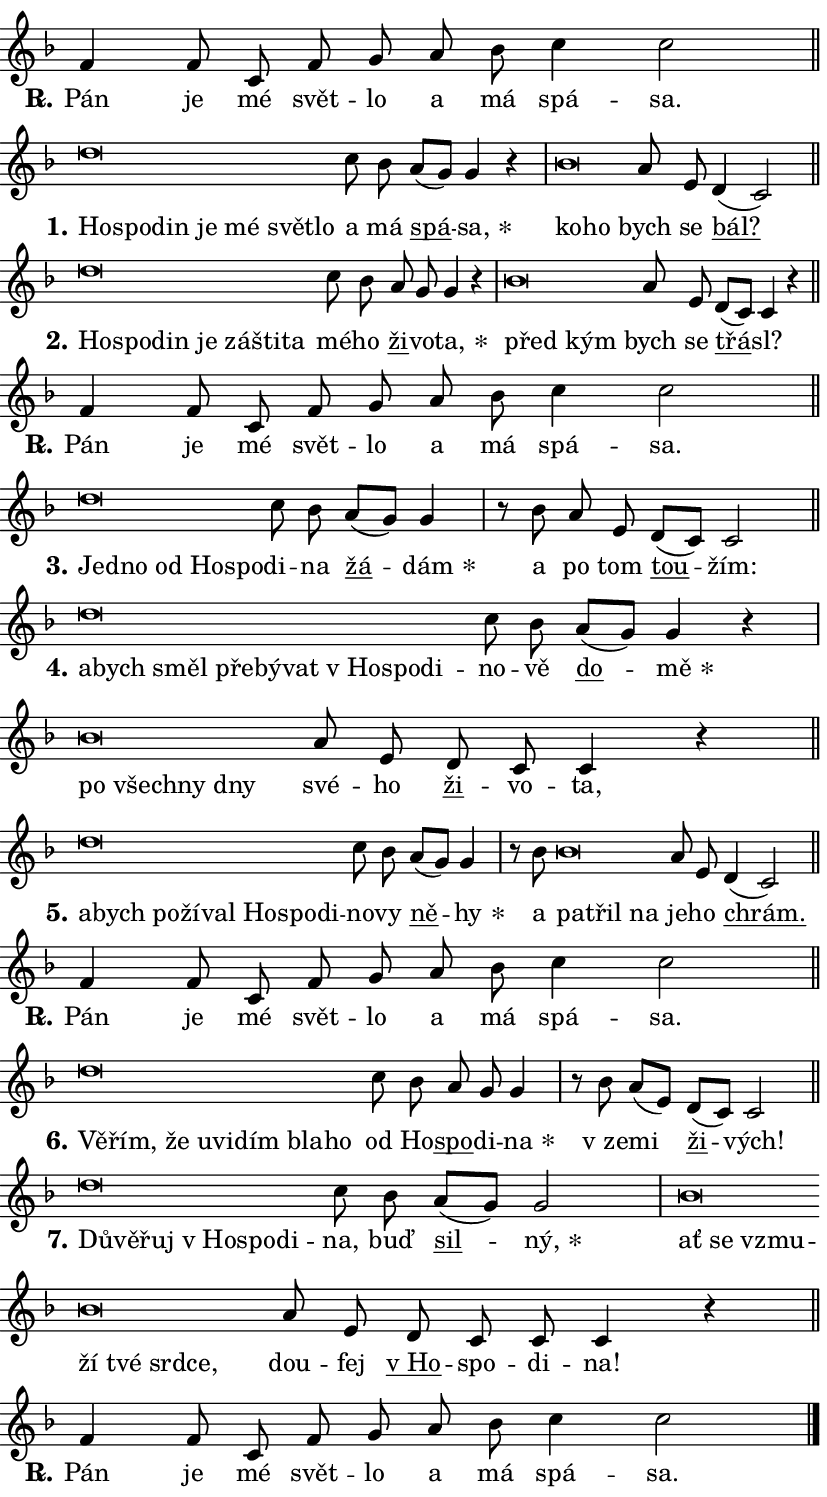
\version "2.24.0"
\header { tagline = "" }
\paper {
  indent = 0\cm
  top-margin = 0\cm
  right-margin = 0.13\cm % to fit lyric hyphens
  bottom-margin = 0\cm
  left-margin = 0\cm
  paper-width = 14\cm
  page-breaking = #ly:one-page-breaking
  system-system-spacing.basic-distance = #11
  score-system-spacing.basic-distance = #11
  ragged-last = ##f
}


%% Author: Thomas Morley
%% https://lists.gnu.org/archive/html/lilypond-user/2020-05/msg00002.html
#(define (line-position grob)
"Returns position of @var[grob} in current system:
   @code{'start}, if at first time-step
   @code{'end}, if at last time-step
   @code{'middle} otherwise
"
  (let* ((col (ly:item-get-column grob))
         (ln (ly:grob-object col 'left-neighbor))
         (rn (ly:grob-object col 'right-neighbor))
         (col-to-check-left (if (ly:grob? ln) ln col))
         (col-to-check-right (if (ly:grob? rn) rn col))
         (break-dir-left
           (and
             (ly:grob-property col-to-check-left 'non-musical #f)
             (ly:item-break-dir col-to-check-left)))
         (break-dir-right
           (and
             (ly:grob-property col-to-check-right 'non-musical #f)
             (ly:item-break-dir col-to-check-right))))
        (cond ((eqv? 1 break-dir-left) 'start)
              ((eqv? -1 break-dir-right) 'end)
              (else 'middle))))

#(define (tranparent-at-line-position vctor)
  (lambda (grob)
  "Relying on @code{line-position} select the relevant enry from @var{vctor}.
Used to determine transparency,"
    (case (line-position grob)
      ((end) (not (vector-ref vctor 0)))
      ((middle) (not (vector-ref vctor 1)))
      ((start) (not (vector-ref vctor 2))))))

noteHeadBreakVisibility =
#(define-music-function (break-visibility)(vector?)
"Makes @code{NoteHead}s transparent relying on @var{break-visibility}"
#{
  \override NoteHead.transparent =
    #(tranparent-at-line-position break-visibility)
#})

#(define delete-ledgers-for-transparent-note-heads
  (lambda (grob)
    "Reads whether a @code{NoteHead} is transparent.
If so this @code{NoteHead} is removed from @code{'note-heads} from
@var{grob}, which is supposed to be @code{LedgerLineSpanner}.
As a result ledgers are not printed for this @code{NoteHead}"
    (let* ((nhds-array (ly:grob-object grob 'note-heads))
           (nhds-list
             (if (ly:grob-array? nhds-array)
                 (ly:grob-array->list nhds-array)
                 '()))
           ;; Relies on the transparent-property being done before
           ;; Staff.LedgerLineSpanner.after-line-breaking is executed.
           ;; This is fragile ...
           (to-keep
             (remove
               (lambda (nhd)
                 (ly:grob-property nhd 'transparent #f))
               nhds-list)))
      ;; TODO find a better method to iterate over grob-arrays, similiar
      ;; to filter/remove etc for lists
      ;; For now rebuilt from scratch
      (set! (ly:grob-object grob 'note-heads)  '())
      (for-each
        (lambda (nhd)
          (ly:pointer-group-interface::add-grob grob 'note-heads nhd))
        to-keep))))

squashNotes = {
  \override NoteHead.X-extent = #'(-0.2 . 0.2)
  \override NoteHead.Y-extent = #'(-0.75 . 0)
  \override NoteHead.stencil =
    #(lambda (grob)
       (let ((pos (ly:grob-property grob 'staff-position)))
         (begin
           (if (< pos -7) (display "ERROR: Lower brevis then expected\n") (display ""))
           (if (<= pos -6) ly:text-interface::print ly:note-head::print))))
}
unSquashNotes = {
  \revert NoteHead.X-extent
  \revert NoteHead.Y-extent
  \revert NoteHead.stencil
}

hideNotes = \noteHeadBreakVisibility #begin-of-line-visible
unHideNotes = \noteHeadBreakVisibility #all-visible

% work-around for resetting accidentals
% https://lilypond.org/doc/v2.23/Documentation/notation/displaying-rhythms#unmetered-music
cadenzaMeasure = {
  \cadenzaOff
  \partial 1024 s1024
  \cadenzaOn
}

#(define-markup-command (accent layout props text) (markup?)
  "Underline accented syllable"
  (interpret-markup layout props
    #{\markup \override #'(offset . 4.3) \underline { #text }#}))

responsum = \markup \concat {
  "R" \hspace #-1.05 \path #0.1 #'((moveto 0 0.07) (lineto 0.9 0.8)) \hspace #0.05 "."
}

spaceSize = #0.6828661417322834 % exact space size for TeX Gyre Schola

\layout {
  \context {
    \Staff
    \remove "Time_signature_engraver"
    \override LedgerLineSpanner.after-line-breaking = #delete-ledgers-for-transparent-note-heads
  }
  \context {
    \Lyrics {
      \override LyricSpace.minimum-distance = \spaceSize
      \override LyricText.font-name = #"TeX Gyre Schola"
      \override LyricText.font-size = 1
      \override StanzaNumber.font-name = #"TeX Gyre Schola Bold"
      \override StanzaNumber.font-size = 1
    }
  }
  \context {
    \Score 
    \override NoteHead.text =
      #(lambda (grob) 
        (let ((pos (ly:grob-property grob 'staff-position)))
          #{\markup {
            \combine
              \halign #-0.55 \raise #(if (= pos -6) 0 0.5) \override #'(thickness . 2) \draw-line #'(3.2 . 0)
              \musicglyph "noteheads.sM1"
          }#}))
  }
}

% magnetic-lyrics.ily
%
%   written by
%     Jean Abou Samra <jean@abou-samra.fr>
%     Werner Lemberg <wl@gnu.org>
%
%   adapted by
%     Jiri Hon <jiri.hon@gmail.com>
%
% Version 2022-Apr-15

% https://www.mail-archive.com/lilypond-user@gnu.org/msg149350.html

#(define (Left_hyphen_pointer_engraver context)
   "Collect syllable-hyphen-syllable occurrences in lyrics and store
them in properties.  This engraver only looks to the left.  For
example, if the lyrics input is @code{foo -- bar}, it does the
following.

@itemize @bullet
@item
Set the @code{text} property of the @code{LyricHyphen} grob between
@q{foo} and @q{bar} to @code{foo}.

@item
Set the @code{left-hyphen} property of the @code{LyricText} grob with
text @q{foo} to the @code{LyricHyphen} grob between @q{foo} and
@q{bar}.
@end itemize

Use this auxiliary engraver in combination with the
@code{lyric-@/text::@/apply-@/magnetic-@/offset!} hook."
   (let ((hyphen #f)
         (text #f))
     (make-engraver
      (acknowledgers
       ((lyric-syllable-interface engraver grob source-engraver)
        (set! text grob)))
      (end-acknowledgers
       ((lyric-hyphen-interface engraver grob source-engraver)
        ;(when (not (grob::has-interface grob 'lyric-space-interface))
          (set! hyphen grob)));)
      ((stop-translation-timestep engraver)
       (when (and text hyphen)
         (ly:grob-set-object! text 'left-hyphen hyphen))
       (set! text #f)
       (set! hyphen #f)))))

#(define (lyric-text::apply-magnetic-offset! grob)
   "If the space between two syllables is less than the value in
property @code{LyricText@/.details@/.squash-threshold}, move the right
syllable to the left so that it gets concatenated with the left
syllable.

Use this function as a hook for
@code{LyricText@/.after-@/line-@/breaking} if the
@code{Left_@/hyphen_@/pointer_@/engraver} is active."
   (let ((hyphen (ly:grob-object grob 'left-hyphen #f)))
     (when hyphen
       (let ((left-text (ly:spanner-bound hyphen LEFT)))
         (when (grob::has-interface left-text 'lyric-syllable-interface)
           (let* ((common (ly:grob-common-refpoint grob left-text X))
                  (this-x-ext (ly:grob-extent grob common X))
                  (left-x-ext
                   (begin
                     ;; Trigger magnetism for left-text.
                     (ly:grob-property left-text 'after-line-breaking)
                     (ly:grob-extent left-text common X)))
                  ;; `delta` is the gap width between two syllables.
                  (delta (- (interval-start this-x-ext)
                            (interval-end left-x-ext)))
                  (details (ly:grob-property grob 'details))
                  (threshold (assoc-get 'squash-threshold details 0.2)))
             (when (< delta threshold)
               (let* (;; We have to manipulate the input text so that
                      ;; ligatures crossing syllable boundaries are not
                      ;; disabled.  For languages based on the Latin
                      ;; script this is essentially a beautification.
                      ;; However, for non-Western scripts it can be a
                      ;; necessity.
                      (lt (ly:grob-property left-text 'text))
                      (rt (ly:grob-property grob 'text))
                      (is-space (grob::has-interface hyphen 'lyric-space-interface))
                      (space (if is-space " " ""))
                      (extra-delta (if is-space spaceSize 0))
                      ;; Append new syllable.
                      (ltrt-space (if (and (string? lt) (string? rt))
                                (string-append lt space rt)
                                (make-concat-markup (list lt space rt))))
                      ;; Right-align `ltrt` to the right side.
                      (ltrt-space-markup (grob-interpret-markup
                               grob
                               (make-translate-markup
                                (cons (interval-length this-x-ext) 0)
                                (make-right-align-markup ltrt-space)))))
                 (begin
                   ;; Don't print `left-text`.
                   (ly:grob-set-property! left-text 'stencil #f)
                   ;; Set text and stencil (which holds all collected
                   ;; syllables so far) and shift it to the left.
                   (ly:grob-set-property! grob 'text ltrt-space)
                   (ly:grob-set-property! grob 'stencil ltrt-space-markup)
                   (ly:grob-translate-axis! grob (- (- delta extra-delta)) X))))))))))


#(define (lyric-hyphen::displace-bounds-first grob)
   ;; Make very sure this callback isn't triggered too early.
   (let ((left (ly:spanner-bound grob LEFT))
         (right (ly:spanner-bound grob RIGHT)))
     (ly:grob-property left 'after-line-breaking)
     (ly:grob-property right 'after-line-breaking)
     (ly:lyric-hyphen::print grob)))

squashThreshold = #0.4

\layout {
  \context {
    \Lyrics
    \consists #Left_hyphen_pointer_engraver
    \override LyricText.after-line-breaking =
      #lyric-text::apply-magnetic-offset!
    \override LyricHyphen.stencil = #lyric-hyphen::displace-bounds-first
    \override LyricText.details.squash-threshold = \squashThreshold
    \override LyricHyphen.minimum-distance = 0
    \override LyricHyphen.minimum-length = \squashThreshold
  }
}

squashText = \override LyricText.details.squash-threshold = 9999
unSquashText = \override LyricText.details.squash-threshold = \squashThreshold

leftText = \override LyricText.self-alignment-X = #LEFT
unLeftText = \revert LyricText.self-alignment-X

starOffset = #(lambda (grob) 
                (let ((x_offset (ly:self-alignment-interface::aligned-on-x-parent grob)))
                  (if (= x_offset 0) 0 (+ x_offset 1.2))))

star = #(define-music-function (syllable)(string?)
"Append star separator at the end of a syllable"
#{
  \once \override LyricText.X-offset = #starOffset
  \lyricmode { \markup {
    #syllable
    \override #'((font-name . "TeX Gyre Schola Bold")) \hspace #0.2 \lower #0.65 \larger "*"
  } }
#})

starAccent = #(define-music-function (syllable)(string?)
"Append star separator at the end of a syllable and make accent"
#{
  \once \override LyricText.X-offset = #starOffset
  \lyricmode { \markup {
    \accent #syllable
    \override #'((font-name . "TeX Gyre Schola Bold")) \hspace #0.2 \lower #0.65 \larger "*"
  } }
#})

breath = #(define-music-function (syllable)(string?)
"Append breathing indicator at the end of a syllable"
#{
  \lyricmode { \markup { #syllable "+" } }
#})

optionalBreath = #(define-music-function (syllable)(string?)
"Append optional breathing indicator at the end of a syllable"
#{
  \lyricmode { \markup { #syllable "(+)" } }
#})


\score {
    <<
        \new Voice = "melody" { \cadenzaOn \key f \major \relative { f'4 f8 c f g a bes \bar "" c4 c2 \cadenzaMeasure \bar "||" \break } }
        \new Lyrics \lyricsto "melody" { \lyricmode { \set stanza = \responsum
Pán je mé svět -- lo a má spá -- sa. } }
    >>
    \layout {}
}

\score {
    <<
        \new Voice = "melody" { \cadenzaOn \key f \major \relative { \squashNotes d''\breve*1/16 \hideNotes \breve*1/16 \bar "" \breve*1/16 \bar "" \breve*1/16 \bar "" \breve*1/16 \bar "" \breve*1/16 \breve*1/16 \bar "" \unHideNotes \unSquashNotes c8 bes \bar "" a[( g)] g4 r \cadenzaMeasure \bar "|" \squashNotes bes\breve*1/16 \hideNotes \breve*1/16 \bar "" \unHideNotes \unSquashNotes a8 e \bar "" d4( c2) \cadenzaMeasure \bar "||" \break } }
        \new Lyrics \lyricsto "melody" { \lyricmode { \set stanza = "1."
\leftText Ho -- \squashText spo -- din je mé svět -- lo \unLeftText \unSquashText a má \markup \accent spá -- \star sa, \leftText ko -- \squashText ho \unLeftText \unSquashText bych se \markup \accent bál? } }
    >>
    \layout {}
}

\score {
    <<
        \new Voice = "melody" { \cadenzaOn \key f \major \relative { \squashNotes d''\breve*1/16 \hideNotes \breve*1/16 \bar "" \breve*1/16 \bar "" \breve*1/16 \bar "" \breve*1/16 \bar "" \breve*1/16 \breve*1/16 \bar "" \unHideNotes \unSquashNotes c8 bes \bar "" a g g4 r \cadenzaMeasure \bar "|" \squashNotes bes\breve*1/16 \hideNotes \breve*1/16 \bar "" \unHideNotes \unSquashNotes a8 e \bar "" d[( c)] c4 r \cadenzaMeasure \bar "||" \break } }
        \new Lyrics \lyricsto "melody" { \lyricmode { \set stanza = "2."
\leftText Ho -- \squashText spo -- din je zá -- šti -- ta \unLeftText \unSquashText mé -- ho \markup \accent ži -- vo -- \star ta, \leftText před \squashText kým \unLeftText \unSquashText bych se \markup \accent třá -- sl? } }
    >>
    \layout {}
}

\score {
    <<
        \new Voice = "melody" { \cadenzaOn \key f \major \relative { f'4 f8 c f g a bes \bar "" c4 c2 \cadenzaMeasure \bar "||" \break } }
        \new Lyrics \lyricsto "melody" { \lyricmode { \set stanza = \responsum
Pán je mé svět -- lo a má spá -- sa. } }
    >>
    \layout {}
}

\score {
    <<
        \new Voice = "melody" { \cadenzaOn \key f \major \relative { \squashNotes d''\breve*1/16 \hideNotes \breve*1/16 \bar "" \breve*1/16 \bar "" \breve*1/16 \breve*1/16 \bar "" \unHideNotes \unSquashNotes c8 bes \bar "" a[( g)] g4 \cadenzaMeasure \bar "|" r8 bes a8 e \bar "" d[( c)] c2 \cadenzaMeasure \bar "||" \break } }
        \new Lyrics \lyricsto "melody" { \lyricmode { \set stanza = "3."
\leftText Jed -- \squashText no od Ho -- spo -- \unLeftText \unSquashText di -- na \markup \accent žá -- \star dám a po tom \markup \accent tou -- žím: } }
    >>
    \layout {}
}

\score {
    <<
        \new Voice = "melody" { \cadenzaOn \key f \major \relative { \squashNotes d''\breve*1/16 \hideNotes \breve*1/16 \bar "" \breve*1/16 \bar "" \breve*1/16 \bar "" \breve*1/16 \bar "" \breve*1/16 \bar "" \breve*1/16 \bar "" \breve*1/16 \breve*1/16 \bar "" \unHideNotes \unSquashNotes c8 bes \bar "" a[( g)] g4 r \cadenzaMeasure \bar "|" \squashNotes bes\breve*1/16 \hideNotes \breve*1/16 \bar "" \breve*1/16 \breve*1/16 \bar "" \unHideNotes \unSquashNotes a8 e \bar "" d c c4 r \cadenzaMeasure \bar "||" \break } }
        \new Lyrics \lyricsto "melody" { \lyricmode { \set stanza = "4."
\leftText a -- \squashText bych směl pře -- bý -- vat "v Ho" -- spo -- di -- \unLeftText \unSquashText no -- vě \markup \accent do -- \star mě \leftText po \squashText všech -- ny dny \unLeftText \unSquashText své -- ho \markup \accent ži -- vo -- ta, } }
    >>
    \layout {}
}

\score {
    <<
        \new Voice = "melody" { \cadenzaOn \key f \major \relative { \squashNotes d''\breve*1/16 \hideNotes \breve*1/16 \bar "" \breve*1/16 \bar "" \breve*1/16 \bar "" \breve*1/16 \bar "" \breve*1/16 \bar "" \breve*1/16 \breve*1/16 \bar "" \unHideNotes \unSquashNotes c8 bes \bar "" a[( g)] g4 \cadenzaMeasure \bar "|" r8 bes \squashNotes bes\breve*1/16 \hideNotes \breve*1/16 \breve*1/16 \bar "" \unHideNotes \unSquashNotes a8 e \bar "" d4( c2) \cadenzaMeasure \bar "||" \break } }
        \new Lyrics \lyricsto "melody" { \lyricmode { \set stanza = "5."
\leftText a -- \squashText bych po -- ží -- val Ho -- spo -- di -- \unLeftText \unSquashText no -- vy \markup \accent ně -- \star hy a \leftText pa -- \squashText třil na \unLeftText \unSquashText je -- ho \markup \accent chrám. } }
    >>
    \layout {}
}

\score {
    <<
        \new Voice = "melody" { \cadenzaOn \key f \major \relative { f'4 f8 c f g a bes \bar "" c4 c2 \cadenzaMeasure \bar "||" \break } }
        \new Lyrics \lyricsto "melody" { \lyricmode { \set stanza = \responsum
Pán je mé svět -- lo a má spá -- sa. } }
    >>
    \layout {}
}

\score {
    <<
        \new Voice = "melody" { \cadenzaOn \key f \major \relative { \squashNotes d''\breve*1/16 \hideNotes \breve*1/16 \bar "" \breve*1/16 \bar "" \breve*1/16 \bar "" \breve*1/16 \bar "" \breve*1/16 \bar "" \breve*1/16 \breve*1/16 \bar "" \unHideNotes \unSquashNotes c8 bes \bar "" a g g4 \cadenzaMeasure \bar "|" r8 bes a8[( e)] \bar "" d[( c)] c2 \cadenzaMeasure \bar "||" \break } }
        \new Lyrics \lyricsto "melody" { \lyricmode { \set stanza = "6."
\leftText Vě -- \squashText řím, že u -- vi -- dím bla -- ho \unLeftText \unSquashText od Ho -- \markup \accent spo -- di -- \star na "v ze" -- mi \markup \accent ži -- vých! } }
    >>
    \layout {}
}

\score {
    <<
        \new Voice = "melody" { \cadenzaOn \key f \major \relative { \squashNotes d''\breve*1/16 \hideNotes \breve*1/16 \bar "" \breve*1/16 \bar "" \breve*1/16 \bar "" \breve*1/16 \breve*1/16 \bar "" \unHideNotes \unSquashNotes c8 bes \bar "" a[( g)] g2 \cadenzaMeasure \bar "|" \squashNotes bes\breve*1/16 \hideNotes \breve*1/16 \bar "" \breve*1/16 \bar "" \breve*1/16 \bar "" \breve*1/16 \bar "" \breve*1/16 \breve*1/16 \bar "" \unHideNotes \unSquashNotes a8 e \bar "" d c c c4 r \cadenzaMeasure \bar "||" \break } }
        \new Lyrics \lyricsto "melody" { \lyricmode { \set stanza = "7."
\leftText Dů -- \squashText vě -- řuj "v Ho" -- spo -- di -- \unLeftText \unSquashText na, buď \markup \accent sil -- \star ný, \leftText ať \squashText se vzmu -- ží tvé srd -- ce, \unLeftText \unSquashText dou -- fej \markup \accent "v Ho" -- spo -- di -- na! } }
    >>
    \layout {}
}

\score {
    <<
        \new Voice = "melody" { \cadenzaOn \key f \major \relative { f'4 f8 c f g a bes \bar "" c4 c2 \cadenzaMeasure \bar "||" \break } \bar "|." }
        \new Lyrics \lyricsto "melody" { \lyricmode { \set stanza = \responsum
Pán je mé svět -- lo a má spá -- sa. } }
    >>
    \layout {}
}
